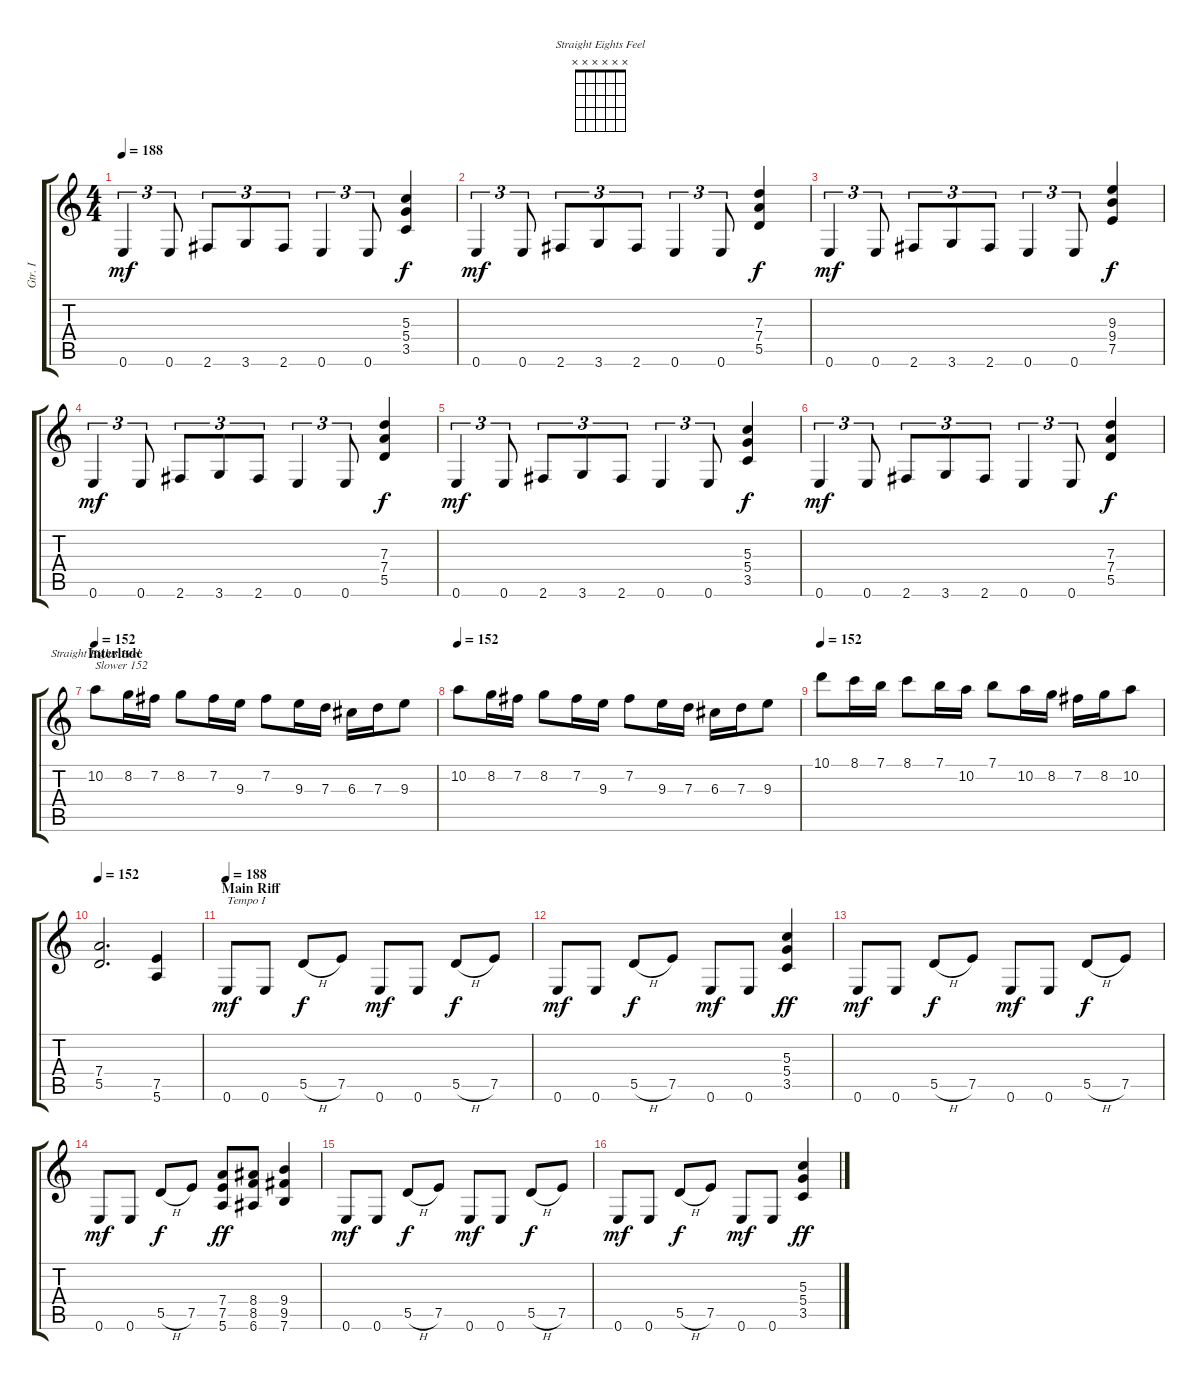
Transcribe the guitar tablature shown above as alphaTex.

\track ("Gtr. I" "Gtr. I") {instrument overdrivenguitar}
\staff {score tabs}
\tuning (E4 B3 G3 D3 A2 E2) {hide}
\chord ("Straight Eights Feel" x x x x x x)
\ts (4 4)
\tempo 188
\clef g2
\ks c
0.6.4{tu (3 2) dy mf} 0.6.8{tu (3 2)} 2.6.8{tu (3 2)} 3.6.8{tu (3 2)} 2.6.8{tu (3 2)} 0.6.4{tu (3 2)} 0.6.8{tu (3 2)} (5.3 5.4 3.5).4{dy f} |
0.6.4{tu (3 2) dy mf} 0.6.8{tu (3 2)} 2.6.8{tu (3 2)} 3.6.8{tu (3 2)} 2.6.8{tu (3 2)} 0.6.4{tu (3 2)} 0.6.8{tu (3 2)} (7.3 7.4 5.5).4{dy f} |
0.6.4{tu (3 2) dy mf} 0.6.8{tu (3 2)} 2.6.8{tu (3 2)} 3.6.8{tu (3 2)} 2.6.8{tu (3 2)} 0.6.4{tu (3 2)} 0.6.8{tu (3 2)} (9.3 9.4 7.5).4{dy f} |
0.6.4{tu (3 2) dy mf} 0.6.8{tu (3 2)} 2.6.8{tu (3 2)} 3.6.8{tu (3 2)} 2.6.8{tu (3 2)} 0.6.4{tu (3 2)} 0.6.8{tu (3 2)} (7.3 7.4 5.5).4{dy f} |
0.6.4{tu (3 2) dy mf} 0.6.8{tu (3 2)} 2.6.8{tu (3 2)} 3.6.8{tu (3 2)} 2.6.8{tu (3 2)} 0.6.4{tu (3 2)} 0.6.8{tu (3 2)} (5.3 5.4 3.5).4{dy f} |
0.6.4{tu (3 2) dy mf} 0.6.8{tu (3 2)} 2.6.8{tu (3 2)} 3.6.8{tu (3 2)} 2.6.8{tu (3 2)} 0.6.4{tu (3 2)} 0.6.8{tu (3 2)} (7.3 7.4 5.5).4{dy f} |
\section ("" "Interlude")
\tempo 152
10.2.8{ch "Straight Eights Feel" txt "Slower 152" balance 8} 8.2.16 7.2.16 8.2.8 7.2.16 9.3.16 7.2.8 9.3.16 7.3.16 6.3.16 7.3.16 9.3.8 |
\tempo 152
10.2.8{balance 8} 8.2.16 7.2.16 8.2.8 7.2.16 9.3.16 7.2.8 9.3.16 7.3.16 6.3.16 7.3.16 9.3.8 |
\tempo 152
10.1.8{balance 8} 8.1.16 7.1.16 8.1.8 7.1.16 10.2.16 7.1.8 10.2.16 8.2.16 7.2.16 8.2.16 10.2.8 |
\tempo 152
(7.4 5.5).2{d balance 2} (7.5 5.6).4 |
\section ("" "Main Riff")
\tempo 188
0.6.8{txt "Tempo I" dy mf} 0.6.8 5.5{h}.8{dy f} 7.5.8 0.6.8{dy mf} 0.6.8 5.5{h}.8{dy f} 7.5.8 |
0.6.8{dy mf} 0.6.8 5.5{h}.8{dy f} 7.5.8 0.6.8{dy mf} 0.6.8 (5.3 5.4 3.5).4{dy ff} |
0.6.8{dy mf} 0.6.8 5.5{h}.8{dy f} 7.5.8 0.6.8{dy mf} 0.6.8 5.5{h}.8{dy f} 7.5.8 |
0.6.8{dy mf} 0.6.8 5.5{h}.8{dy f} 7.5.8 (7.4 7.5 5.6).8{dy ff} (8.4 8.5 6.6).8 (9.4 9.5 7.6).4 |
0.6.8{dy mf} 0.6.8 5.5{h}.8{dy f} 7.5.8 0.6.8{dy mf} 0.6.8 5.5{h}.8{dy f} 7.5.8 |
0.6.8{dy mf} 0.6.8 5.5{h}.8{dy f} 7.5.8 0.6.8{dy mf} 0.6.8 (5.3 5.4 3.5).4{dy ff}
